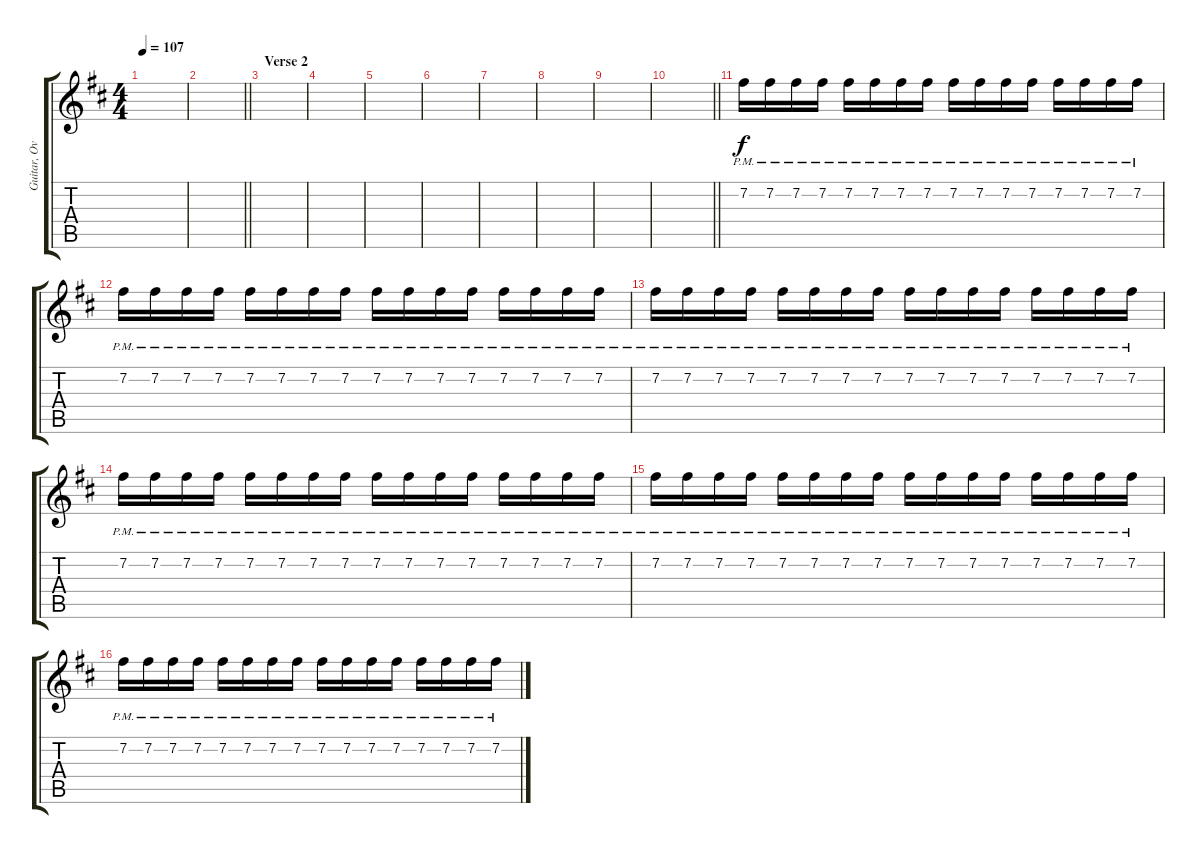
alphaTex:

\track ("Guitar, Overdub" "Guitar, Ov") {instrument distortionguitar}
\staff {score tabs}
\tuning (E4 B3 G3 D3 A2 E2) {hide}
\ts (4 4)
\tempo 107
\clef g2
\ks d
|
\barLineRight lightlight
|
\section ("" "Verse 2")
|
|
|
|
|
|
|
\barLineRight lightlight
|
7.2{pm}.16{volume 9 balance 8 instrument distortionguitar} 7.2{pm}.16 7.2{pm}.16 7.2{pm}.16 7.2{pm}.16 7.2{pm}.16 7.2{pm}.16 7.2{pm}.16 7.2{pm}.16 7.2{pm}.16 7.2{pm}.16 7.2{pm}.16 7.2{pm}.16 7.2{pm}.16 7.2{pm}.16 7.2{pm}.16 |
7.2{pm}.16 7.2{pm}.16 7.2{pm}.16 7.2{pm}.16 7.2{pm}.16 7.2{pm}.16 7.2{pm}.16 7.2{pm}.16 7.2{pm}.16 7.2{pm}.16 7.2{pm}.16 7.2{pm}.16 7.2{pm}.16 7.2{pm}.16 7.2{pm}.16 7.2{pm}.16 |
7.2{pm}.16 7.2{pm}.16 7.2{pm}.16 7.2{pm}.16 7.2{pm}.16 7.2{pm}.16 7.2{pm}.16 7.2{pm}.16 7.2{pm}.16 7.2{pm}.16 7.2{pm}.16 7.2{pm}.16 7.2{pm}.16 7.2{pm}.16 7.2{pm}.16 7.2{pm}.16 |
7.2{pm}.16 7.2{pm}.16 7.2{pm}.16 7.2{pm}.16 7.2{pm}.16 7.2{pm}.16 7.2{pm}.16 7.2{pm}.16 7.2{pm}.16 7.2{pm}.16 7.2{pm}.16 7.2{pm}.16 7.2{pm}.16 7.2{pm}.16 7.2{pm}.16 7.2{pm}.16 |
7.2{pm}.16 7.2{pm}.16 7.2{pm}.16 7.2{pm}.16 7.2{pm}.16 7.2{pm}.16 7.2{pm}.16 7.2{pm}.16 7.2{pm}.16 7.2{pm}.16 7.2{pm}.16 7.2{pm}.16 7.2{pm}.16 7.2{pm}.16 7.2{pm}.16 7.2{pm}.16 |
7.2{pm}.16 7.2{pm}.16 7.2{pm}.16 7.2{pm}.16 7.2{pm}.16 7.2{pm}.16 7.2{pm}.16 7.2{pm}.16 7.2{pm}.16 7.2{pm}.16 7.2{pm}.16 7.2{pm}.16 7.2{pm}.16 7.2{pm}.16 7.2{pm}.16 7.2{pm}.16
